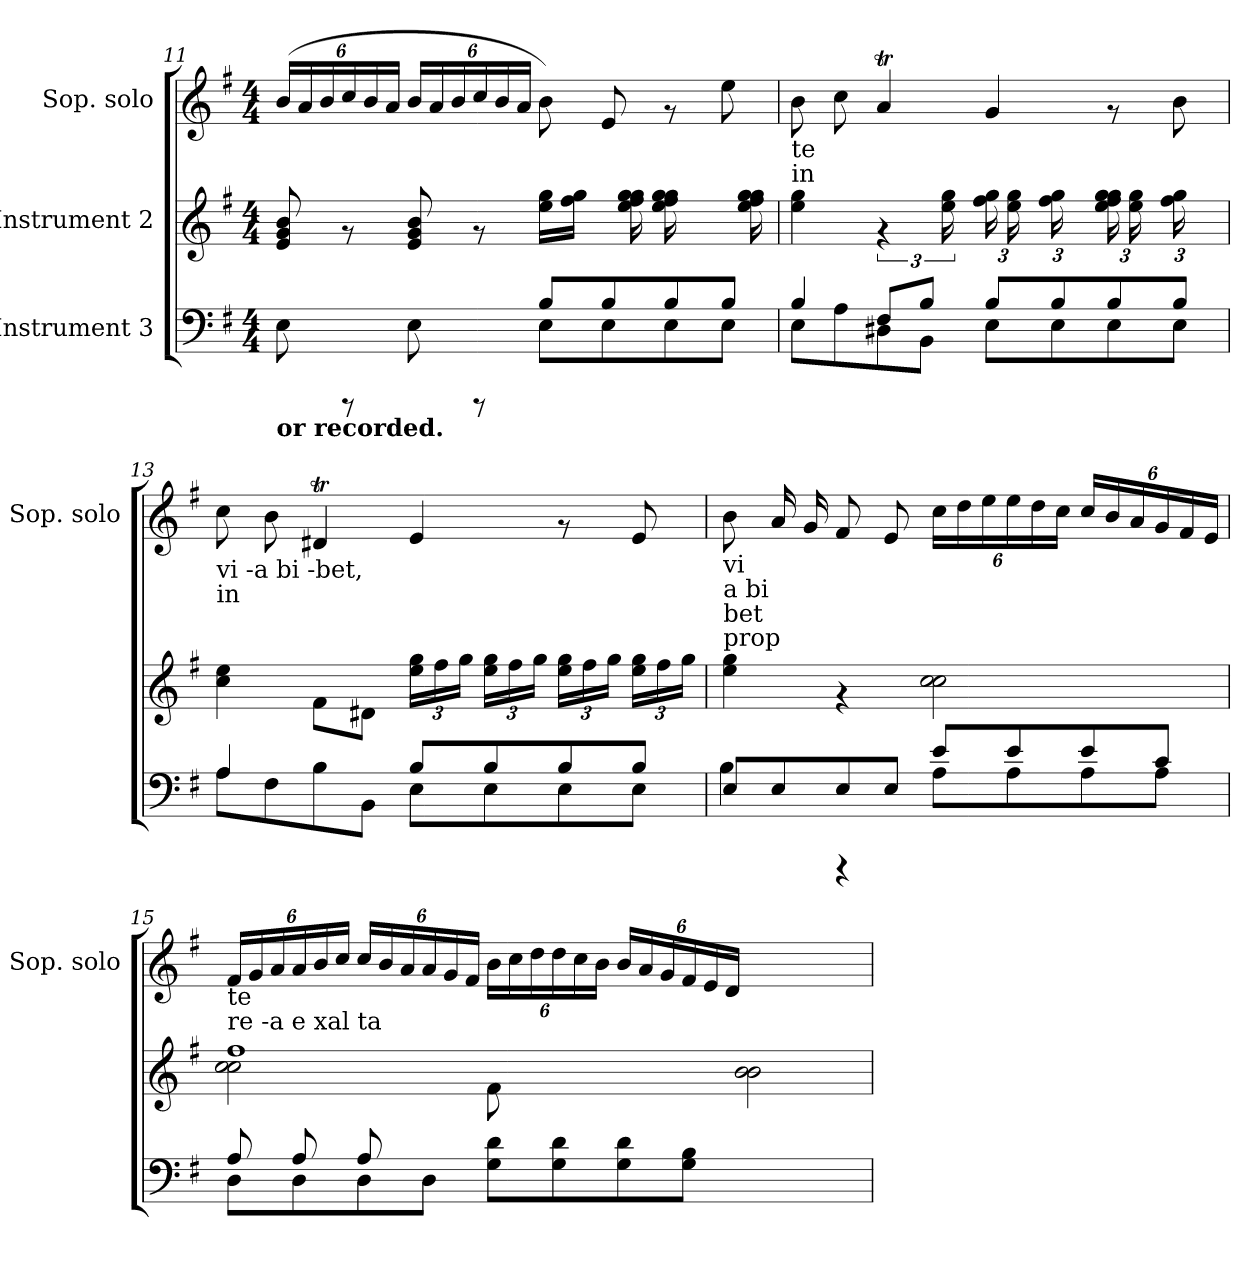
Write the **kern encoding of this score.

**kern	**kern	**kern
*part3	*part2	*part1
*staff3	*staff2	*staff1
*I"Instrument 3	*I"Instrument 2	*I"Sop. solo
*	*	*I'Sop. solo
!!LO:PB:g=z
*clefF4	*clefG2	*clefG2
*k[f#]	*k[f#]	*k[f#]
*G:	*G:	*G:
*M4/4	*M4/4	*M4/4
=11	=11	=11
*^	*	*
*	*	*	*Xbrackettup
!LO:TX:b:B:t=or recorded.	!	!	!
2ryy	8E\	8g/ 8e/ 8b/	(<24b/L
.	.	.	24a>/
.	.	.	24b/
.	8rCCC	8rf	24cc/
.	.	.	24b>/
.	.	.	24a/J
.	8E\	8g/ 8e/ 8b/	24b/L
.	.	.	24a>/
.	.	.	24b/
.	8rCCC	8rf	24cc/
.	.	.	24b>/
.	.	.	24a/J
8B/L	8E\L	16gg\ 16ee\L	8b\)
.	.	16ff#\> 16gg\>J	.
8B/	8E\	16ryy	8e/
.	.	16gg\> 16ff#\> 16ee\> 16gg\>L	.
8B/	8E\	16gg\> 16ff#\> 16ee\> 16gg\>L	8rf
.	.	8ryy	.
8B/J	8E\J	.	8ee\
.	.	16gg\> 16ff#\> 16ee\> 16gg\>J	.
=12	=12	=12	=12
!	!	!	!LO:TX:b:t=te
!	!	!	!LO:TX:b:t=in
4B/	8E\L	4gg\ 4ee\	8b\
.	8A\	.	8cc\
8F#/L	8D#X\	6rf	4aT/
8B/J	8BB\J	.	.
*	*	*Xbrackettup	*
.	.	24gg\ 24ee\L	.
.	.	24ryy	.
8B/L	8E\L	24ff#\ 24gg\	4g/
.	.	24gg\ 24ee\	.
.	.	24ryy	.
8B/	8E\	24ff#\ 24gg\	.
.	.	12ryy	.
8B/	8E\	24gg\ 24ff#\ 24ee\ 24gg\	8rf
.	.	24gg\ 24ee\	.
.	.	24ryy	.
8B/J	8E\J	24ff#\ 24gg\	8b\
.	.	12ryy	.
!!LO:LB:g=z
=13	=13	=13	=13
!	!	!	!LO:TX:b:t=vi -a bi -bet,
!	!	!	!LO:TX:b:t=in
4A/	8A\L	4cc\ 4ee\	8cc\
.	8F#\	.	8b\
4ryy	8B\	8f#\L	4d#Xt/
.	8BB\J	8d#X\J	.
8B/L	8E\L	24gg\ 24ee\L	4e/
.	.	24ff#\	.
.	.	24gg\J	.
8B/	8E\	24gg\ 24ee\L	.
.	.	24ff#\	.
.	.	24gg\J	.
8B/	8E\	24gg\ 24ee\L	8rf
.	.	24ff#\	.
.	.	24gg\J	.
8B/J	8E\J	24gg\ 24ee\L	8e/
.	.	24ff#\	.
.	.	24gg\J	.
=14	=14	=14	=14
!	!	!	!LO:TX:b:t=vi
!	!	!	!LO:TX:b:t=a bi
!	!	!	!LO:TX:b:t=bet
!	!	!	!LO:TX:b:t=prop
8E/L	4B\	4gg\ 4ee\	8b\
8E/	.	.	16a/
.	.	.	16g/
8E/	4rCCC	4rf	8f#/
8E/J	.	.	8e/
8e/L	8A\L	2cc\ 2cc\	24cc\L
.	.	.	24dd>\
.	.	.	24ee\
8e/	8A\	.	24ee\
.	.	.	24dd>\
.	.	.	24cc\J
8e/	8A\	.	24cc/L
.	.	.	24b>/
.	.	.	24a/
8c/J	8A\J	.	24g/
.	.	.	24f#>/
.	.	.	24e/J
!!LO:LB:g=z
=15	=15	=15	=15
*	*	*^	*
!	!	!	!	!LO:TX:b:t=te
!	!	!	!	!LO:TX:b:t=re -a e xal ta
8A/	8D\L	1ff#	2cc\ 2cc\	24f#/L
.	.	.	.	24g>/
.	.	.	.	24a/
8A/	8D\	.	.	24a/
.	.	.	.	24b>/
.	.	.	.	24cc/J
8A/	8D\	.	.	24cc/L
.	.	.	.	24b>/
.	.	.	.	24a/
2ryy	8D\J	.	.	24a/
.	.	.	.	24g>/
.	.	.	.	24f#/J
.	8d\ 8G\L	.	8f#\	24b\L
.	.	.	.	24cc>\
.	.	.	.	24dd\
.	8d\ 8G\	.	2..ryy	24dd\
.	.	.	.	24cc>\
.	.	.	.	24b\J
.	8d\ 8G\	.	.	24b/L
.	.	.	.	24a>/
.	.	.	.	24g/
2ryy	8B\ 8G\J	.	.	24f#/
.	.	.	.	24e>/
.	.	.	.	24d/J
.	2ryy	2b\ 2b\	.	2ryy
8ryy	.	.	.	.
*v	*v	*	*	*
*	*v	*v	*
=	=	=
*-	*-	*-
